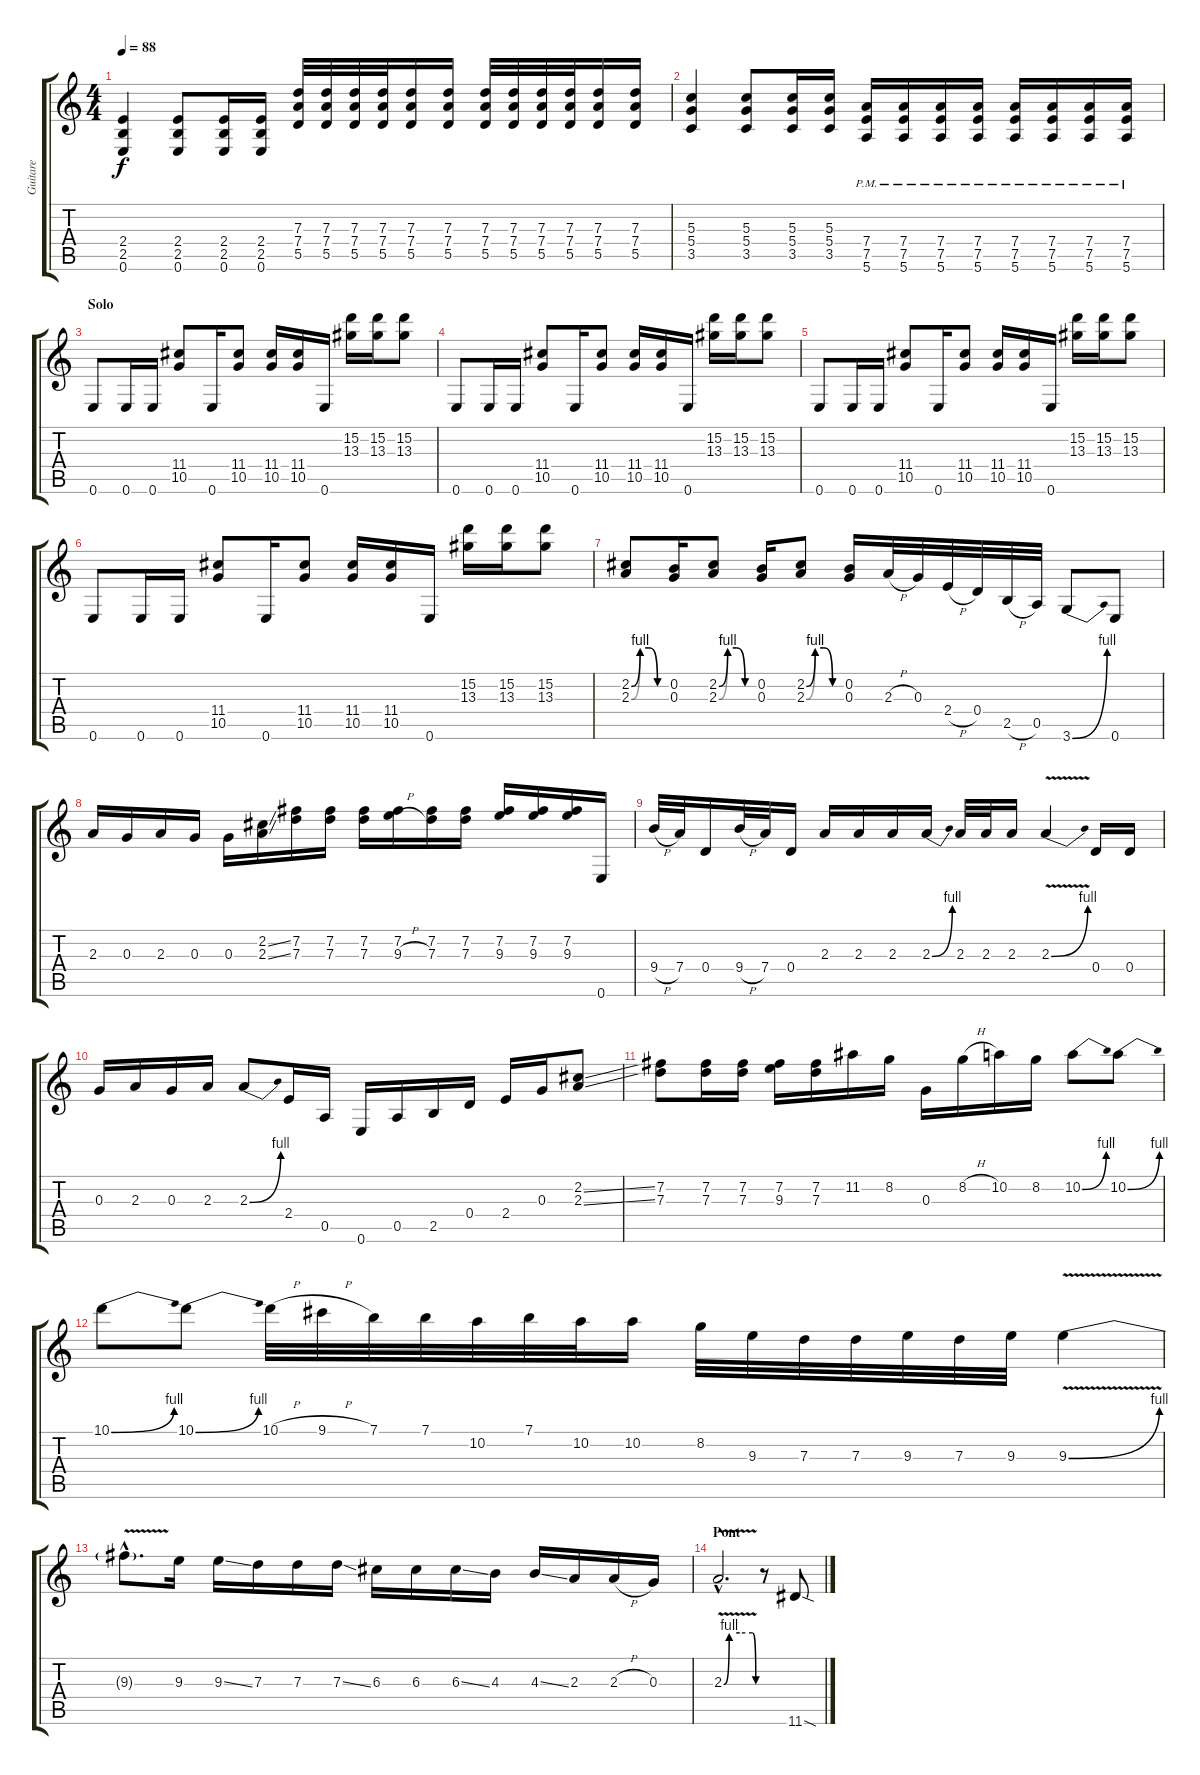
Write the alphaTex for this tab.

\track ("Guitare" "Guitare") {instrument distortionguitar}
\staff {score tabs}
\tuning (E4 B3 G3 D3 A2 E2) {hide}
\ts (4 4)
\tempo 88
\clef g2
\ks c
(2.4 2.5 0.6).4{dy f} (2.4 2.5 0.6).8 (2.4 2.5 0.6).16 (2.4 2.5 0.6).16 (7.3 7.4 5.5).32 (7.3 7.4 5.5).32 (7.3 7.4 5.5).32 (7.3 7.4 5.5).32 (7.3 7.4 5.5).16 (7.3 7.4 5.5).16 (7.3 7.4 5.5).32 (7.3 7.4 5.5).32 (7.3 7.4 5.5).32 (7.3 7.4 5.5).32 (7.3 7.4 5.5).16 (7.3 7.4 5.5).16 |
(5.3 5.4 3.5).4 (5.3 5.4 3.5).8 (5.3 5.4 3.5).16 (5.3 5.4 3.5).16 (7.4{pm} 7.5{pm} 5.6{pm}).16 (7.4{pm} 7.5{pm} 5.6{pm}).16 (7.4{pm} 7.5{pm} 5.6{pm}).16 (7.4{pm} 7.5{pm} 5.6{pm}).16 (7.4{pm} 7.5{pm} 5.6{pm}).16 (7.4{pm} 7.5{pm} 5.6{pm}).16 (7.4{pm} 7.5{pm} 5.6{pm}).16 (7.4{pm} 7.5{pm} 5.6{pm}).16 |
\section ("" "Solo")
0.6.8 0.6.16 0.6.16 (11.4 10.5).8 0.6.16 (11.4 10.5).8 (11.4 10.5).16 (11.4 10.5).16 0.6.16 (15.2 13.3).16 (15.2 13.3).16 (15.2 13.3).8 |
0.6.8 0.6.16 0.6.16 (11.4 10.5).8 0.6.16 (11.4 10.5).8 (11.4 10.5).16 (11.4 10.5).16 0.6.16 (15.2 13.3).16 (15.2 13.3).16 (15.2 13.3).8 |
0.6.8 0.6.16 0.6.16 (11.4 10.5).8 0.6.16 (11.4 10.5).8 (11.4 10.5).16 (11.4 10.5).16 0.6.16 (15.2 13.3).16 (15.2 13.3).16 (15.2 13.3).8 |
0.6.8 0.6.16 0.6.16 (11.4 10.5).8 0.6.16 (11.4 10.5).8 (11.4 10.5).16 (11.4 10.5).16 0.6.16 (15.2 13.3).16 (15.2 13.3).16 (15.2 13.3).8 |
(2.2{be (custom 0 0 15 4 30 4 45 0 60 0)} 2.3{be (custom 0 0 15 4 30 4 45 0 60 0)}).8 (0.2 0.3).16 (2.2{be (custom 0 0 15 4 30 4 45 0 60 0)} 2.3{be (custom 0 0 15 4 30 4 45 0 60 0)}).8 (0.2 0.3).16 (2.2{be (custom 0 0 15 4 30 4 45 0 60 0)} 2.3{be (custom 0 0 15 4 30 4 45 0 60 0)}).8 (0.2 0.3).16 2.3{h}.32 0.3.32 2.4{h}.32 0.4.32 2.5{h}.32 0.5.32 3.6{be (bend 0 0 60 4)}.8 0.6.8 |
2.3.16 0.3.16 2.3.16 0.3.16 0.3.16 (2.2{ss} 2.3{ss}).16 (7.2 7.3).16 (7.2 7.3).16 (7.2 7.3).16 (7.2 9.3{h}).16 (7.2 7.3).16 (7.2 7.3).16 (7.2 9.3).16 (7.2 9.3).16 (7.2 9.3).16 0.6.16 |
9.4{h}.32 7.4.32 0.4.16 9.4{h}.32 7.4.32 0.4.16 2.3.16 2.3.16 2.3.16 2.3{be (bend 0 0 60 4)}.16 2.3.32 2.3.32 2.3.16 2.3{be (bend 0 0 60 4) v}.4 0.4.16 0.4.16 |
0.3.16 2.3.16 0.3.16 2.3.16 2.3{be (bend 0 0 60 4)}.8 2.4.16 0.5.16 0.6.16 0.5.16 2.5.16 0.4.16 2.4.16 0.3.16 (2.2{ss} 2.3{ss}).8 |
(7.2 7.3).8 (7.2 7.3).16 (7.2 7.3).16 (7.2 9.3).16 (7.2 7.3).16 11.2.16 8.2.16 0.3.16 8.2{h}.16 10.2.16 8.2.16 10.2{be (bend 0 0 60 4)}.8 10.2{be (bend 0 0 60 4)}.8 |
10.1{be (bend 0 0 60 4)}.8 10.1{be (bend 0 0 60 4)}.8 10.1{h}.32 9.1{h}.32 7.1.32 7.1.32 10.2.32 7.1.32 10.2.32 10.2.16 8.2.32 9.3.32 7.3.32 7.3.32 9.3.32 7.3.32 9.3.32 9.3{be (bend 0 0 60 4) v}.4 |
9.3{hac t}.8{d} 9.3.16 9.3{ss}.16 7.3.16 7.3.16 7.3{ss}.16 6.3.16 6.3.16 6.3{ss}.16 4.3.16 4.3{ss}.16 2.3.16 2.3{h}.16 0.3.16 |
\section ("" "Pont")
2.3{be (custom 0 0 10 4 30 4 54 4 60 0) v hac}.2{d} r.8 11.6{sod}.8
